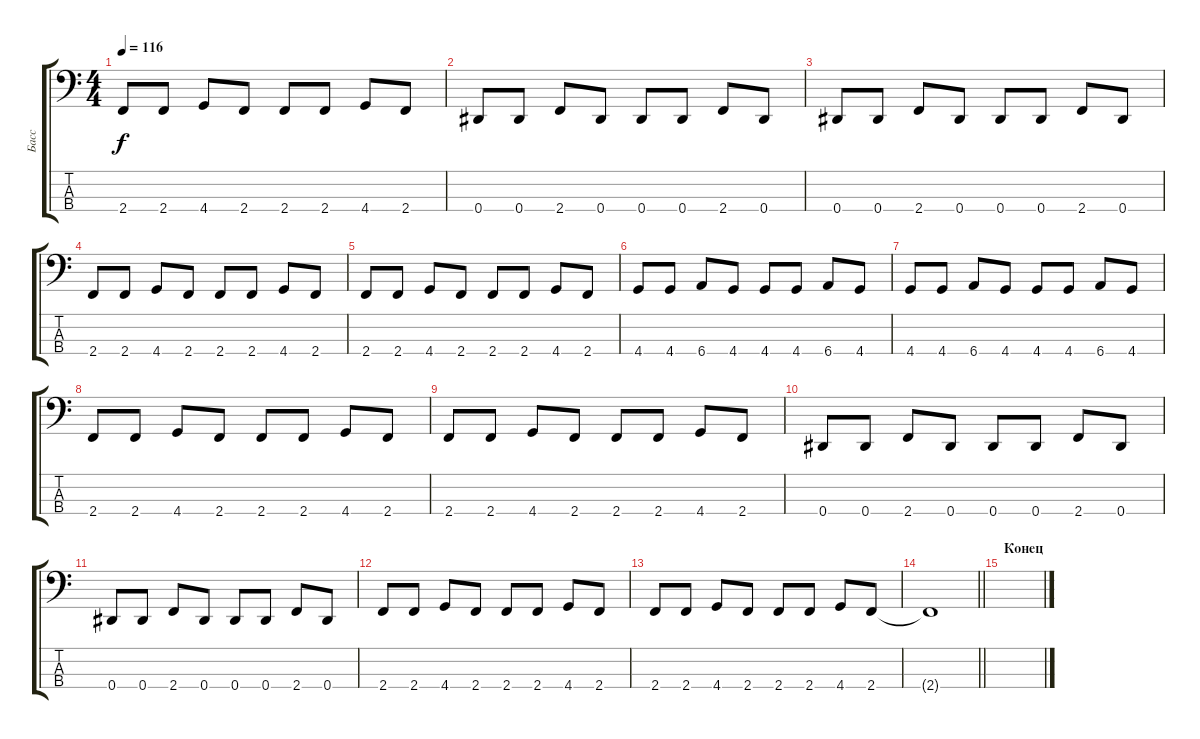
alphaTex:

\track ("Басс" "Басс") {instrument electricbassfinger}
\staff {score tabs}
\tuning (Gb2 Db2 Ab1 Eb1) {hide}
\ts (4 4)
\tempo 116
\clef f4
\ks c
2.4.8{dy f} 2.4.8 4.4.8 2.4.8 2.4.8 2.4.8 4.4.8 2.4.8 |
0.4.8 0.4.8 2.4.8 0.4.8 0.4.8 0.4.8 2.4.8 0.4.8 |
0.4.8 0.4.8 2.4.8 0.4.8 0.4.8 0.4.8 2.4.8 0.4.8 |
2.4.8 2.4.8 4.4.8 2.4.8 2.4.8 2.4.8 4.4.8 2.4.8 |
2.4.8 2.4.8 4.4.8 2.4.8 2.4.8 2.4.8 4.4.8 2.4.8 |
4.4.8 4.4.8 6.4.8 4.4.8 4.4.8 4.4.8 6.4.8 4.4.8 |
4.4.8 4.4.8 6.4.8 4.4.8 4.4.8 4.4.8 6.4.8 4.4.8 |
2.4.8 2.4.8 4.4.8 2.4.8 2.4.8 2.4.8 4.4.8 2.4.8 |
2.4.8 2.4.8 4.4.8 2.4.8 2.4.8 2.4.8 4.4.8 2.4.8 |
0.4.8 0.4.8 2.4.8 0.4.8 0.4.8 0.4.8 2.4.8 0.4.8 |
0.4.8 0.4.8 2.4.8 0.4.8 0.4.8 0.4.8 2.4.8 0.4.8 |
2.4.8 2.4.8 4.4.8 2.4.8 2.4.8 2.4.8 4.4.8 2.4.8 |
2.4.8 2.4.8 4.4.8 2.4.8 2.4.8 2.4.8 4.4.8 2.4.8 |
\barLineRight lightlight
2.4{t}.1 |
\section ("" "Конец")
